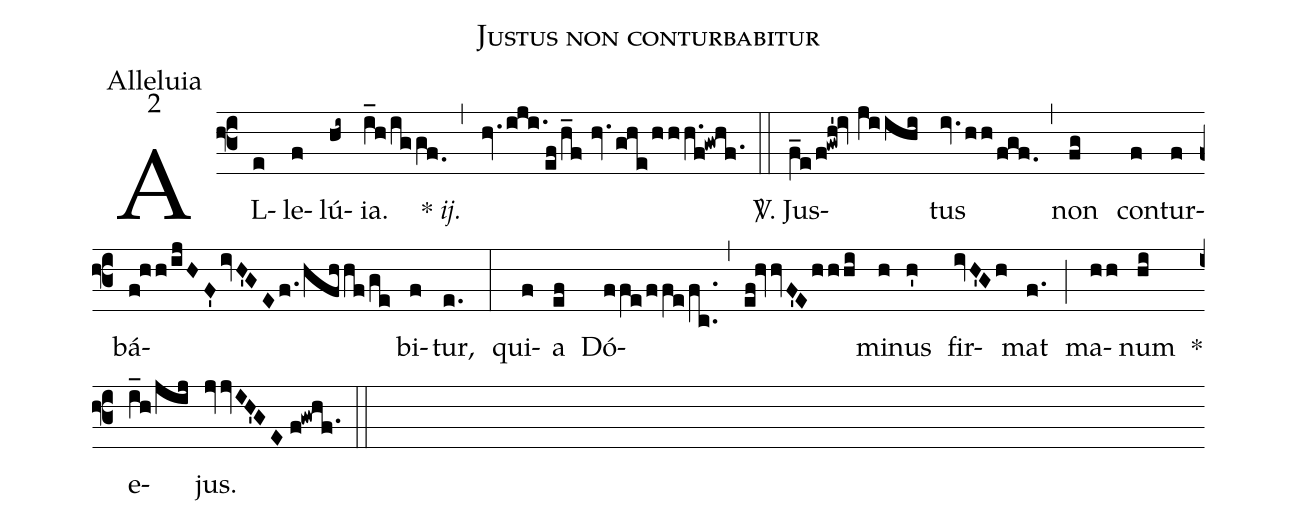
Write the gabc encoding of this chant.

name:Justus non conturbabitur;
office-part:Alleluia;
mode:2;
%%
(f3) AL(e)le(f)lú(hi~)ia.(i_h/iggf.0) {*}~<i>ij.</i>(,) (hv.iji./[-0.5]ef/h_f//hv.ghe/hhh.f!gwhf.1) (::)
<sp>V/</sp>. Jus(f_e/f!gwh'!iv//jiihi)tus(iv.hh/fgf.) (,) non(fg) con(f)tur(f)bá(f!hh/ijHF'ivH'GEf./hfhhf/ge)bi(f)tur,(e.) (:)
qui(f)a(ef) Dó(ffe/ffe/fc..)(,)(ef!hvvF'Ehhhi)mi(h)nus(h') fir(ivH'Gh)mat(f.) (;) ma(hh)num(hi) *() e(i_h/jij)jus.(jvvIH'GE//f!gwhf.1) (::)
